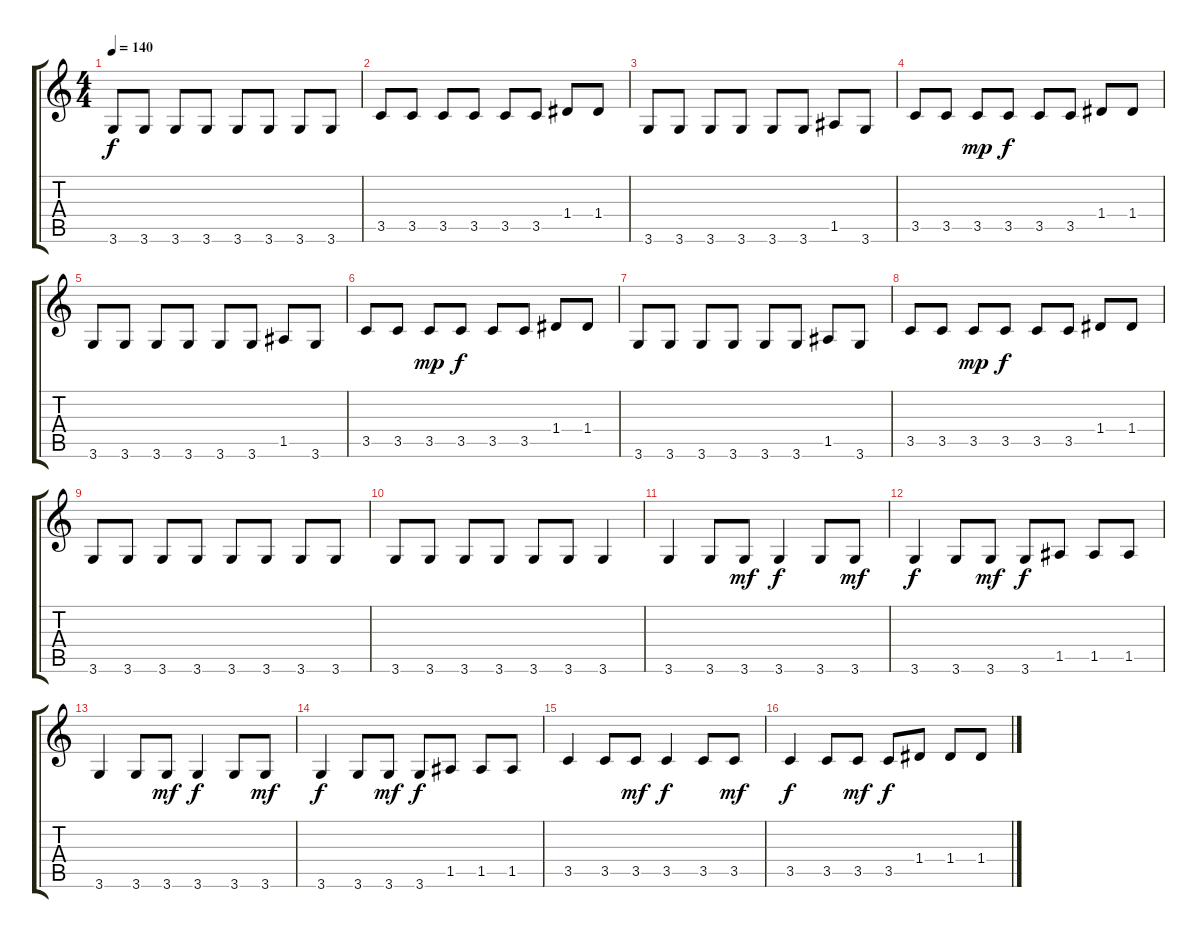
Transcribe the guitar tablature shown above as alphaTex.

\track "" {instrument electricbassfinger}
\staff {score tabs}
\tuning (E4 B3 G3 D3 A2 E2) {hide}
\ts (4 4)
\tempo 140
\clef g2
\ks c
3.6.8{dy f} 3.6.8 3.6.8 3.6.8 3.6.8 3.6.8 3.6.8 3.6.8 |
3.5.8 3.5.8 3.5.8 3.5.8 3.5.8 3.5.8 1.4.8 1.4.8 |
3.6.8 3.6.8 3.6.8 3.6.8 3.6.8 3.6.8 1.5.8 3.6.8 |
3.5.8 3.5.8 3.5.8{dy mp} 3.5.8{dy f} 3.5.8 3.5.8 1.4.8 1.4.8 |
3.6.8 3.6.8 3.6.8 3.6.8 3.6.8 3.6.8 1.5.8 3.6.8 |
3.5.8 3.5.8 3.5.8{dy mp} 3.5.8{dy f} 3.5.8 3.5.8 1.4.8 1.4.8 |
3.6.8 3.6.8 3.6.8 3.6.8 3.6.8 3.6.8 1.5.8 3.6.8 |
3.5.8 3.5.8 3.5.8{dy mp} 3.5.8{dy f} 3.5.8 3.5.8 1.4.8 1.4.8 |
3.6.8 3.6.8 3.6.8 3.6.8 3.6.8 3.6.8 3.6.8 3.6.8 |
3.6.8 3.6.8 3.6.8 3.6.8 3.6.8 3.6.8 3.6.4 |
3.6.4 3.6.8 3.6.8{dy mf} 3.6.4{dy f} 3.6.8 3.6.8{dy mf} |
3.6.4{dy f} 3.6.8 3.6.8{dy mf} 3.6.8{dy f} 1.5.8 1.5.8 1.5.8 |
3.6.4 3.6.8 3.6.8{dy mf} 3.6.4{dy f} 3.6.8 3.6.8{dy mf} |
3.6.4{dy f} 3.6.8 3.6.8{dy mf} 3.6.8{dy f} 1.5.8 1.5.8 1.5.8 |
3.5.4 3.5.8 3.5.8{dy mf} 3.5.4{dy f} 3.5.8 3.5.8{dy mf} |
3.5.4{dy f} 3.5.8 3.5.8{dy mf} 3.5.8{dy f} 1.4.8 1.4.8 1.4.8
